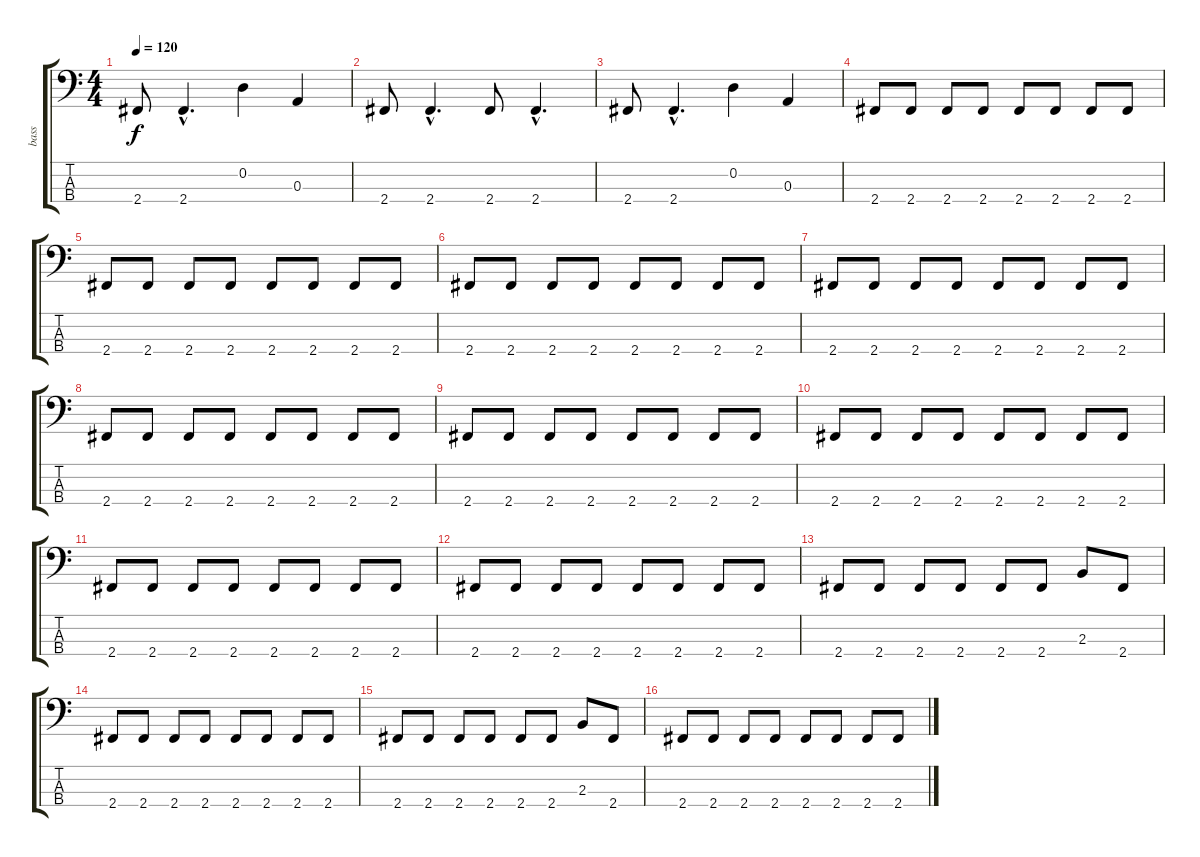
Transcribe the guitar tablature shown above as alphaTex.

\track ("bass" "bass") {instrument electricbassfinger}
\staff {score tabs}
\tuning (G2 D2 A1 E1) {hide}
\ts (4 4)
\tempo 120
\clef f4
\ks c
2.4.8{dy f} 2.4{hac}.4{d} 0.2.4 0.3.4 |
2.4.8 2.4{hac}.4{d} 2.4.8 2.4{hac}.4{d} |
2.4.8 2.4{hac}.4{d} 0.2.4 0.3.4 |
2.4.8 2.4.8 2.4.8 2.4.8 2.4.8 2.4.8 2.4.8 2.4.8 |
2.4.8 2.4.8 2.4.8 2.4.8 2.4.8 2.4.8 2.4.8 2.4.8 |
2.4.8 2.4.8 2.4.8 2.4.8 2.4.8 2.4.8 2.4.8 2.4.8 |
2.4.8 2.4.8 2.4.8 2.4.8 2.4.8 2.4.8 2.4.8 2.4.8 |
2.4.8 2.4.8 2.4.8 2.4.8 2.4.8 2.4.8 2.4.8 2.4.8 |
2.4.8 2.4.8 2.4.8 2.4.8 2.4.8 2.4.8 2.4.8 2.4.8 |
2.4.8 2.4.8 2.4.8 2.4.8 2.4.8 2.4.8 2.4.8 2.4.8 |
2.4.8 2.4.8 2.4.8 2.4.8 2.4.8 2.4.8 2.4.8 2.4.8 |
2.4.8 2.4.8 2.4.8 2.4.8 2.4.8 2.4.8 2.4.8 2.4.8 |
2.4.8 2.4.8 2.4.8 2.4.8 2.4.8 2.4.8 2.3.8 2.4.8 |
2.4.8 2.4.8 2.4.8 2.4.8 2.4.8 2.4.8 2.4.8 2.4.8 |
2.4.8 2.4.8 2.4.8 2.4.8 2.4.8 2.4.8 2.3.8 2.4.8 |
2.4.8 2.4.8 2.4.8 2.4.8 2.4.8 2.4.8 2.4.8 2.4.8
